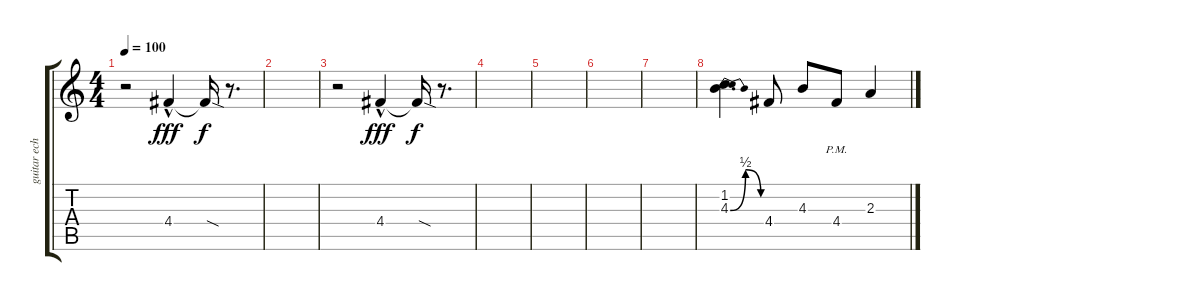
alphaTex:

\track ("guitar echo" "guitar ech") {instrument overdrivenguitar}
\staff {score tabs}
\tuning (E4 B3 G3 D3 A2 E2) {hide}
\ts (4 4)
\tempo 100
\clef g2
\ks c
r.2{dy f} 4.4{hac}.4{dy fff} 4.4{sod t}.16{dy f} r.8{d} |
|
r.2 4.4{hac}.4{dy fff} 4.4{sod t}.16{dy f} r.8{d} |
|
|
|
|
(1.2 4.3{be (bendrelease 0 0 15 2 45 2 60 0)}).4{d} 4.4.8 4.3{be (hold 0 0 60 0)}.8 4.4{pm}.8 2.3.4
